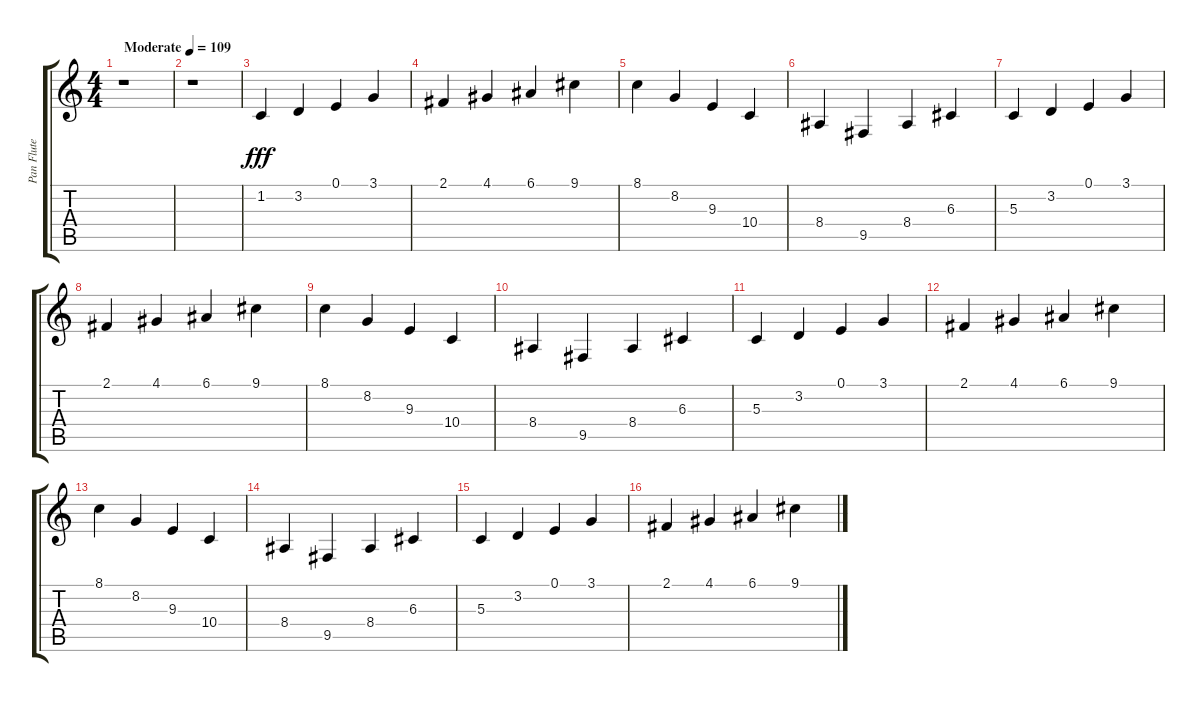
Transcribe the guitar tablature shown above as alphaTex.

\track ("Pan Flute" "Pan Flute") {instrument panflute}
\staff {score tabs}
\tuning (E4 B3 G3 D3 A2 E2) {hide}
\ts (4 4)
\tempo (109 "Moderate")
\clef g2
\ks c
r.1{dy fff instrument panflute} |
r.1 |
1.2.4 3.2.4 0.1.4 3.1.4 |
2.1.4 4.1.4 6.1.4 9.1.4 |
8.1.4 8.2.4 9.3.4 10.4.4 |
8.4.4 9.5.4 8.4.4 6.3.4 |
5.3.4 3.2.4 0.1.4 3.1.4 |
2.1.4 4.1.4 6.1.4 9.1.4 |
8.1.4 8.2.4 9.3.4 10.4.4 |
8.4.4 9.5.4 8.4.4 6.3.4 |
5.3.4 3.2.4 0.1.4 3.1.4 |
2.1.4 4.1.4 6.1.4 9.1.4 |
8.1.4 8.2.4 9.3.4 10.4.4 |
8.4.4 9.5.4 8.4.4 6.3.4 |
5.3.4 3.2.4 0.1.4 3.1.4 |
2.1.4 4.1.4 6.1.4 9.1.4
